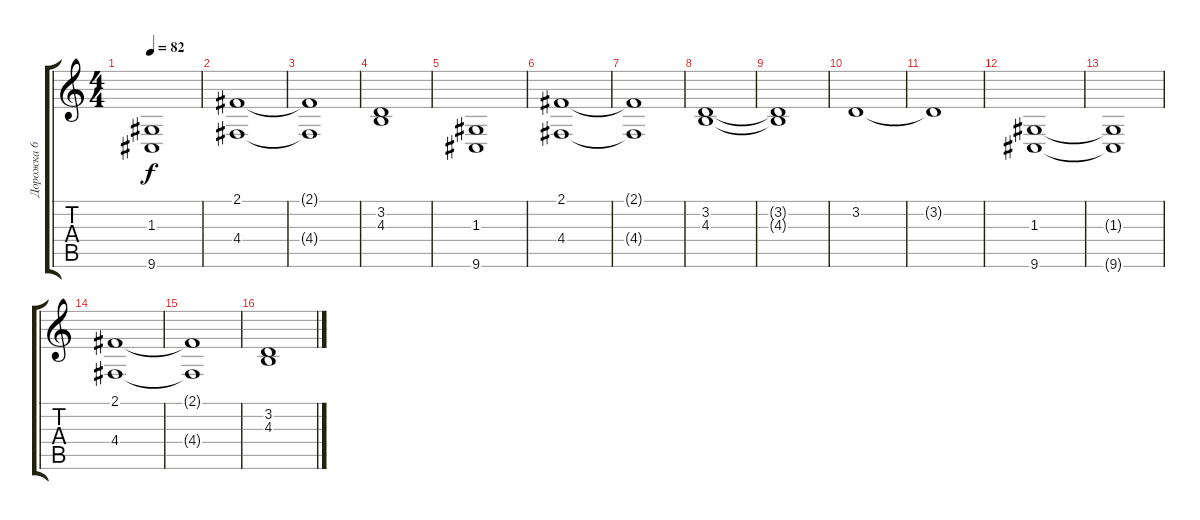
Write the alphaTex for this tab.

\track ("Дорожка 6" "Дорожка 6") {instrument choiraahs}
\staff {score tabs}
\tuning (E4 B3 G3 D3 A2 E2) {hide}
\ts (4 4)
\tempo 82
\clef g2
\ks c
(1.3 9.6).1{dy f} |
(2.1 4.4).1 |
(2.1{t} 4.4{t}).1 |
(3.2 4.3).1 |
(1.3 9.6).1 |
(2.1 4.4).1 |
(2.1{t} 4.4{t}).1 |
(3.2 4.3).1 |
(3.2{t} 4.3{t}).1 |
3.2.1 |
3.2{t}.1 |
(1.3 9.6).1 |
(1.3{t} 9.6{t}).1 |
(2.1 4.4).1 |
(2.1{t} 4.4{t}).1 |
(3.2 4.3).1
